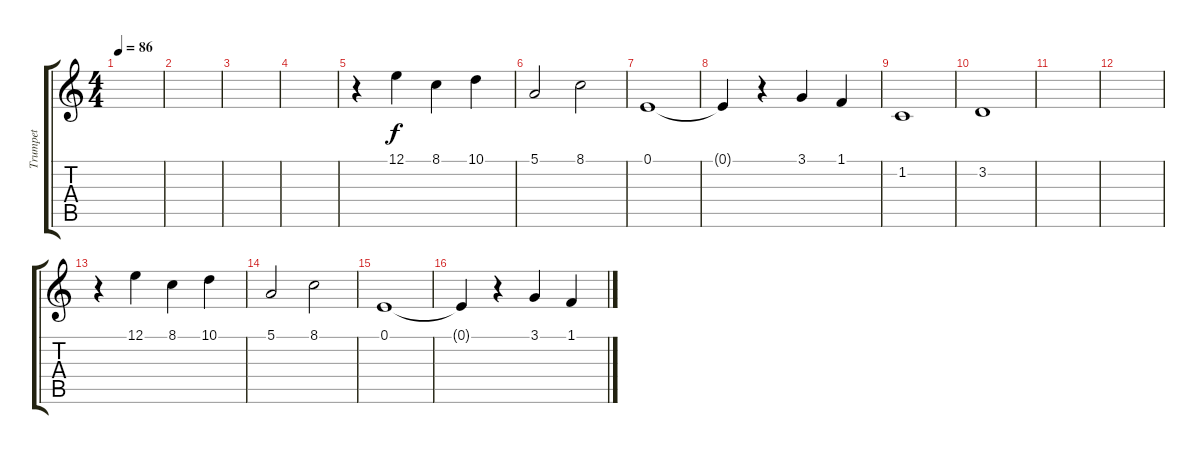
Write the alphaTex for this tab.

\track ("Trumpet" "Trumpet") {instrument trumpet}
\staff {score tabs}
\tuning (E4 B3 G3 D3 A2 E2) {hide}
\ts (4 4)
\tempo 86
\clef g2
\ks c
|
|
|
|
r.4 12.1.4 8.1.4 10.1.4 |
5.1.2 8.1.2 |
0.1.1{volume 5} |
0.1{t}.4 r.4 3.1.4{volume 13} 1.1.4 |
1.2.1 |
3.2.1 |
|
|
r.4 12.1.4 8.1.4 10.1.4 |
5.1.2 8.1.2 |
0.1.1{volume 5} |
0.1{t}.4 r.4 3.1.4{volume 13} 1.1.4
